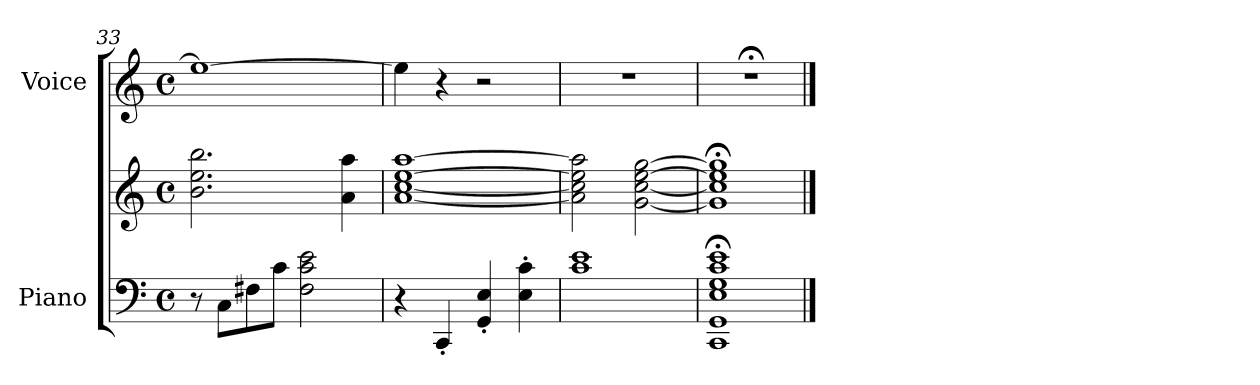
**kern	**kern	**kern
*part2	*part2	*part1
*staff3	*staff2	*staff1
*I"Piano	*	*I"Voice
*I'Pno	*	*
*clefF4	*clefG2	*clefG2
*k[]	*k[]	*k[]
*M4/4	*M4/4	*M4/4
*met(c)	*met(c)	*met(c)
=33	=33	=33
8r	2.b\ 2.ee\ 2.bb\	1ee_
8C\L	.	.
8F#X\	.	.
8c\J	.	.
2F#\ 2c\ 2e\	.	.
.	4a\ 4aa\	.
=34	=34	=34
4r	[1a [1cc [1ee [1aa	4ee\]
4CC'/	.	4r
4GG/' 4E/'	.	2r
4E\' 4c\'	.	.
=35	=35	=35
1c 1e	2a\] 2cc\] 2ee\] 2aa\]	1r
.	[2g\ [2cc\ [2ee\ [2gg\	.
=36	=36	=36
1CC; 1GG; 1E; 1G; 1c; 1e;	1g];< 1cc];< 1ee];< 1gg];<	1r;<
==	==	==
*-	*-	*-
